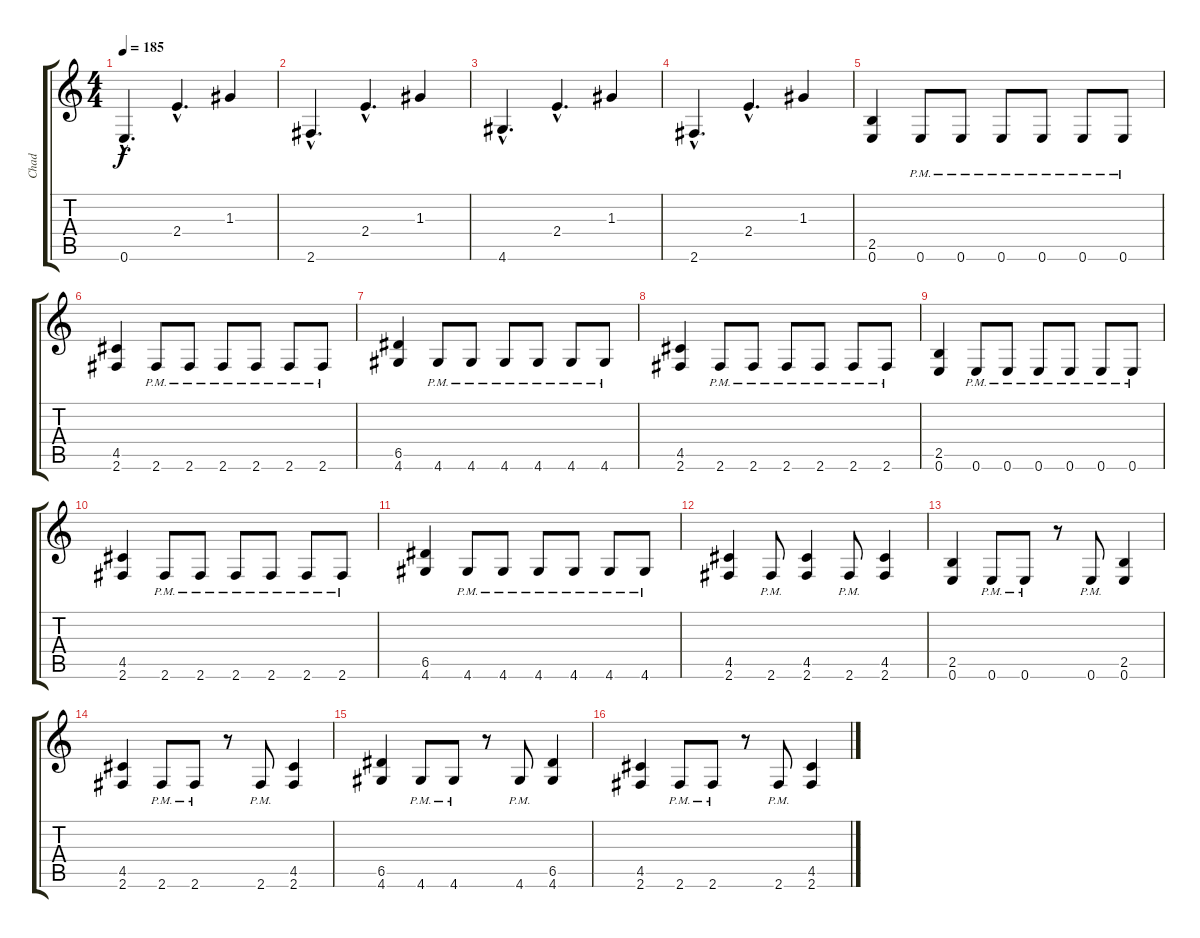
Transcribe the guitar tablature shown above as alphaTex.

\track ("Chad" "Chad") {instrument distortionguitar}
\staff {score tabs}
\tuning (E4 B3 G3 D3 A2 E2) {hide}
\ts (4 4)
\tempo 185
\clef g2
\ks c
0.6{hac}.4{d dy f} 2.4{hac}.4{d} 1.3.4 |
2.6{hac}.4{d} 2.4{hac}.4{d} 1.3.4 |
4.6{hac}.4{d} 2.4{hac}.4{d} 1.3.4 |
2.6{hac}.4{d} 2.4{hac}.4{d} 1.3.4 |
(2.5 0.6).4 0.6{pm}.8 0.6{pm}.8 0.6{pm}.8 0.6{pm}.8 0.6{pm}.8 0.6{pm}.8 |
(4.5 2.6).4 2.6{pm}.8 2.6{pm}.8 2.6{pm}.8 2.6{pm}.8 2.6{pm}.8 2.6{pm}.8 |
(6.5 4.6).4 4.6{pm}.8 4.6{pm}.8 4.6{pm}.8 4.6{pm}.8 4.6{pm}.8 4.6{pm}.8 |
(4.5 2.6).4 2.6{pm}.8 2.6{pm}.8 2.6{pm}.8 2.6{pm}.8 2.6{pm}.8 2.6{pm}.8 |
(2.5 0.6).4 0.6{pm}.8 0.6{pm}.8 0.6{pm}.8 0.6{pm}.8 0.6{pm}.8 0.6{pm}.8 |
(4.5 2.6).4 2.6{pm}.8 2.6{pm}.8 2.6{pm}.8 2.6{pm}.8 2.6{pm}.8 2.6{pm}.8 |
(6.5 4.6).4 4.6{pm}.8 4.6{pm}.8 4.6{pm}.8 4.6{pm}.8 4.6{pm}.8 4.6{pm}.8 |
(4.5 2.6).4 2.6{pm}.8 (4.5 2.6).4 2.6{pm}.8 (4.5 2.6).4 |
(2.5 0.6).4 0.6{pm}.8 0.6{pm}.8 r.8 0.6{pm}.8 (2.5 0.6).4 |
(4.5 2.6).4 2.6{pm}.8 2.6{pm}.8 r.8 2.6{pm}.8 (4.5 2.6).4 |
(6.5 4.6).4 4.6{pm}.8 4.6{pm}.8 r.8 4.6{pm}.8 (6.5 4.6).4 |
(4.5 2.6).4 2.6{pm}.8 2.6{pm}.8 r.8 2.6{pm}.8 (4.5 2.6).4
